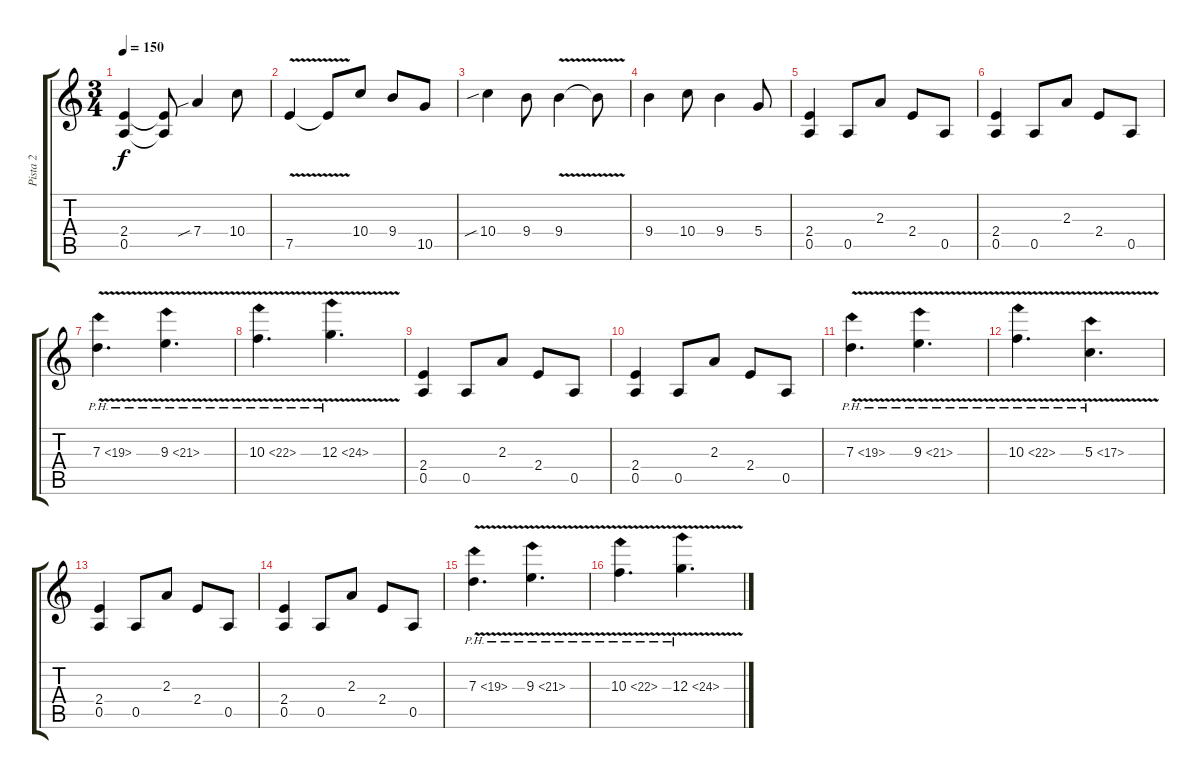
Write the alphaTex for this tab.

\track ("Pista 2" "Pista 2") {instrument distortionguitar}
\staff {score tabs}
\tuning (E4 B3 G3 D3 A2 E2) {hide}
\ts (3 4)
\tempo 150
\clef g2
\ks c
(2.4 0.5).4{dy f} (2.4{t} 0.5{t}).8 7.4{sib}.4 10.4.8 |
7.5{v}.4 7.5{t}.8 10.4.8 9.4.8 10.5.8 |
10.4{sib}.4 9.4.8 9.4{v}.4 9.4{t}.8 |
9.4.4 10.4.8 9.4.4 5.4.8 |
(2.4 0.5).4 0.5.8 2.3.8 2.4.8 0.5.8 |
(2.4 0.5).4 0.5.8 2.3.8 2.4.8 0.5.8 |
7.3{ph 12 v}.4{d} 9.3{ph 12 v}.4{d} |
10.3{ph 12 v}.4{d} 12.3{ph 12 v}.4{d} |
(2.4 0.5).4 0.5.8 2.3.8 2.4.8 0.5.8 |
(2.4 0.5).4 0.5.8 2.3.8 2.4.8 0.5.8 |
7.3{ph 12 v}.4{d} 9.3{ph 12 v}.4{d} |
10.3{ph 12 v}.4{d} 5.3{ph 12 v}.4{d} |
(2.4 0.5).4 0.5.8 2.3.8 2.4.8 0.5.8 |
(2.4 0.5).4 0.5.8 2.3.8 2.4.8 0.5.8 |
7.3{ph 12 v}.4{d} 9.3{ph 12 v}.4{d} |
10.3{ph 12 v}.4{d} 12.3{ph 12 v}.4{d}
